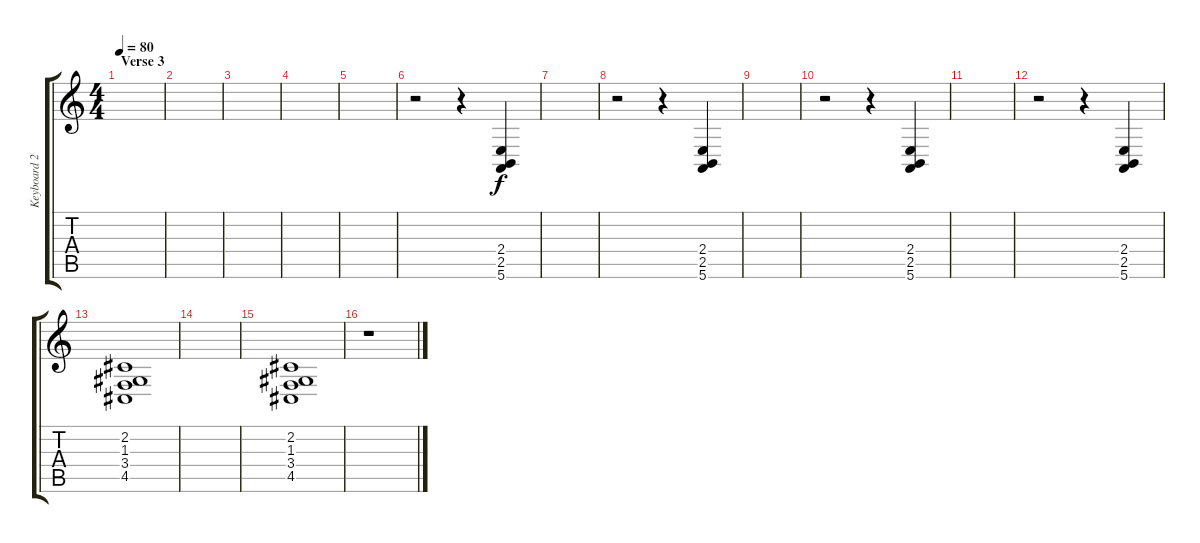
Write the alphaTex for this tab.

\track ("Keyboard 2" "Keyboard 2") {instrument stringensemble1}
\staff {score tabs}
\tuning (E4 B3 G3 D3 A2 E2) {hide}
\ts (4 4)
\section ("" "Verse 3")
\tempo 80
\clef g2
\ks c
|
|
|
|
|
r.2 r.4 (2.4 2.5 5.6).4 |
|
r.2 r.4 (2.4 2.5 5.6).4 |
|
r.2 r.4 (2.4 2.5 5.6).4 |
|
r.2 r.4 (2.4 2.5 5.6).4 |
(2.2 1.3 3.4 4.5).1 |
|
(2.2 1.3 3.4 4.5).1 |
r.1
